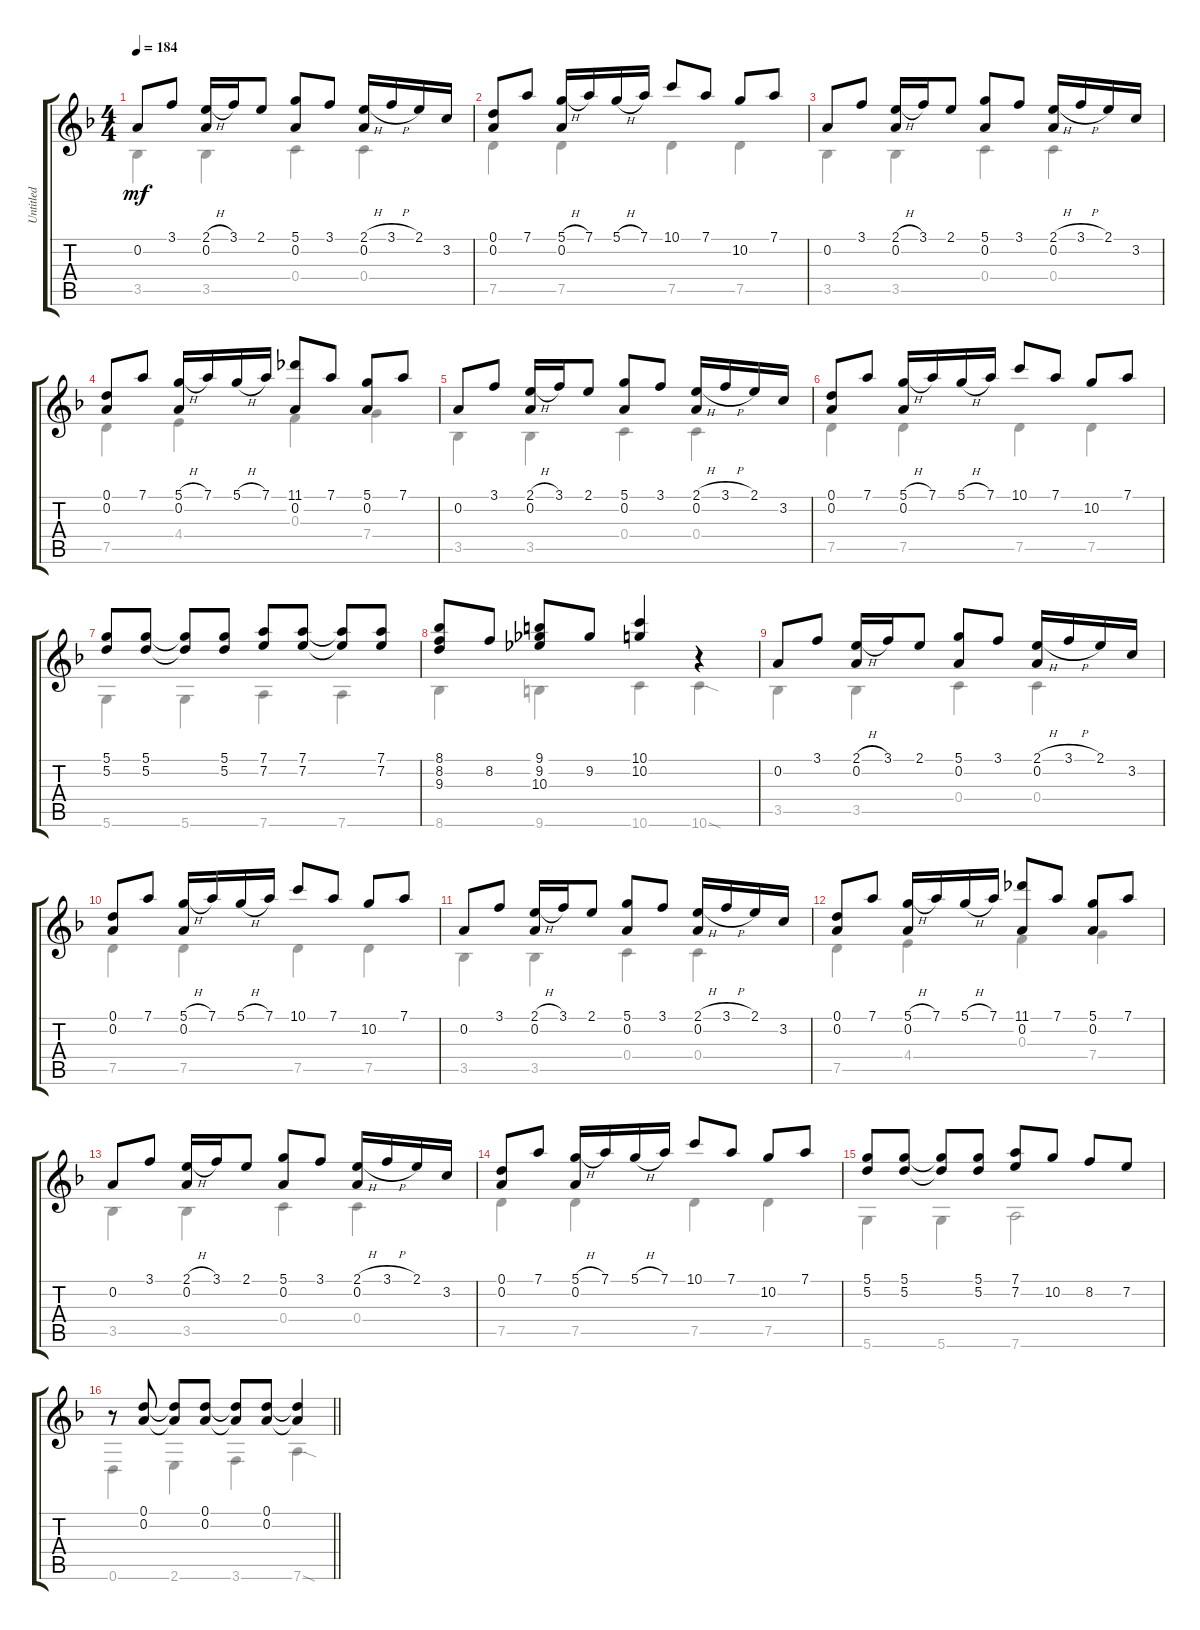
\track ("Untitled" "Untitled") {instrument acousticguitarnylon}
\staff {score tabs}
\tuning (D4 A3 F3 C3 G2 D2) {hide}
\voice
\ts (4 4)
\tempo 184
\clef g2
\ks dminor
0.2.8{dy mf} 3.1.8 (2.1{h} 0.2).16 3.1.16 2.1.8 (5.1 0.2).8 3.1.8 (2.1{h} 0.2).16 3.1{h}.16 2.1.16 3.2.16 |
(0.1 0.2).8 7.1.8 (5.1{h} 0.2).16 7.1.16 5.1{h}.16 7.1.16 10.1.8 7.1.8 10.2.8 7.1.8 |
0.2.8 3.1.8 (2.1{h} 0.2).16 3.1.16 2.1.8 (5.1 0.2).8 3.1.8 (2.1{h} 0.2).16 3.1{h}.16 2.1.16 3.2.16 |
(0.1 0.2).8 7.1.8 (5.1{h} 0.2).16 7.1.16 5.1{h}.16 7.1.16 (11.1 0.2).8 7.1.8 (5.1 0.2).8 7.1.8 |
0.2.8 3.1.8 (2.1{h} 0.2).16 3.1.16 2.1.8 (5.1 0.2).8 3.1.8 (2.1{h} 0.2).16 3.1{h}.16 2.1.16 3.2.16 |
(0.1 0.2).8 7.1.8 (5.1{h} 0.2).16 7.1.16 5.1{h}.16 7.1.16 10.1.8 7.1.8 10.2.8 7.1.8 |
(5.1 5.2).8 (5.1 5.2).8 (5.1{t} 5.2{t}).8 (5.1 5.2).8 (7.1 7.2).8 (7.1 7.2).8 (7.1{t} 7.2{t}).8 (7.1 7.2).8 |
(8.1 8.2 9.3).8 8.2.8 (9.1 9.2 10.3).8 9.2.8 (10.1 10.2).4 r.4 |
0.2.8 3.1.8 (2.1{h} 0.2).16 3.1.16 2.1.8 (5.1 0.2).8 3.1.8 (2.1{h} 0.2).16 3.1{h}.16 2.1.16 3.2.16 |
(0.1 0.2).8 7.1.8 (5.1{h} 0.2).16 7.1.16 5.1{h}.16 7.1.16 10.1.8 7.1.8 10.2.8 7.1.8 |
0.2.8 3.1.8 (2.1{h} 0.2).16 3.1.16 2.1.8 (5.1 0.2).8 3.1.8 (2.1{h} 0.2).16 3.1{h}.16 2.1.16 3.2.16 |
(0.1 0.2).8 7.1.8 (5.1{h} 0.2).16 7.1.16 5.1{h}.16 7.1.16 (11.1 0.2).8 7.1.8 (5.1 0.2).8 7.1.8 |
0.2.8 3.1.8 (2.1{h} 0.2).16 3.1.16 2.1.8 (5.1 0.2).8 3.1.8 (2.1{h} 0.2).16 3.1{h}.16 2.1.16 3.2.16 |
(0.1 0.2).8 7.1.8 (5.1{h} 0.2).16 7.1.16 5.1{h}.16 7.1.16 10.1.8 7.1.8 10.2.8 7.1.8 |
(5.1 5.2).8 (5.1 5.2).8 (5.1{t} 5.2{t}).8 (5.1 5.2).8 (7.1 7.2).8 10.2.8 8.2.8 7.2.8 |
\barLineRight lightlight
r.8 (0.1 0.2).8 (0.1{t} 0.2{t}).8 (0.1 0.2).8 (0.1{t} 0.2{t}).8 (0.1 0.2).8 (0.1{t} 0.2{t}).4
\voice
\clef g2
\ottava regular
\simile none
\ks dminor
3.5.4{dy mf} 3.5.4 0.4.4 0.4.4 |
7.5.4 7.5.4 7.5.4 7.5.4 |
3.5.4 3.5.4 0.4.4 0.4.4 |
7.5.4 4.4.4 0.3.4 7.4.4 |
3.5.4 3.5.4 0.4.4 0.4.4 |
7.5.4 7.5.4 7.5.4 7.5.4 |
5.6.4 5.6.4 7.6.4 7.6.4 |
8.6.4 9.6.4 10.6.4 10.6{sod}.4 |
3.5.4 3.5.4 0.4.4 0.4.4 |
7.5.4 7.5.4 7.5.4 7.5.4 |
3.5.4 3.5.4 0.4.4 0.4.4 |
7.5.4 4.4.4 0.3.4 7.4.4 |
3.5.4 3.5.4 0.4.4 0.4.4 |
7.5.4 7.5.4 7.5.4 7.5.4 |
5.6.4 5.6.4 7.6.2 |
\barLineRight lightlight
0.6.4 2.6.4 3.6.4 7.6{sod}.4
